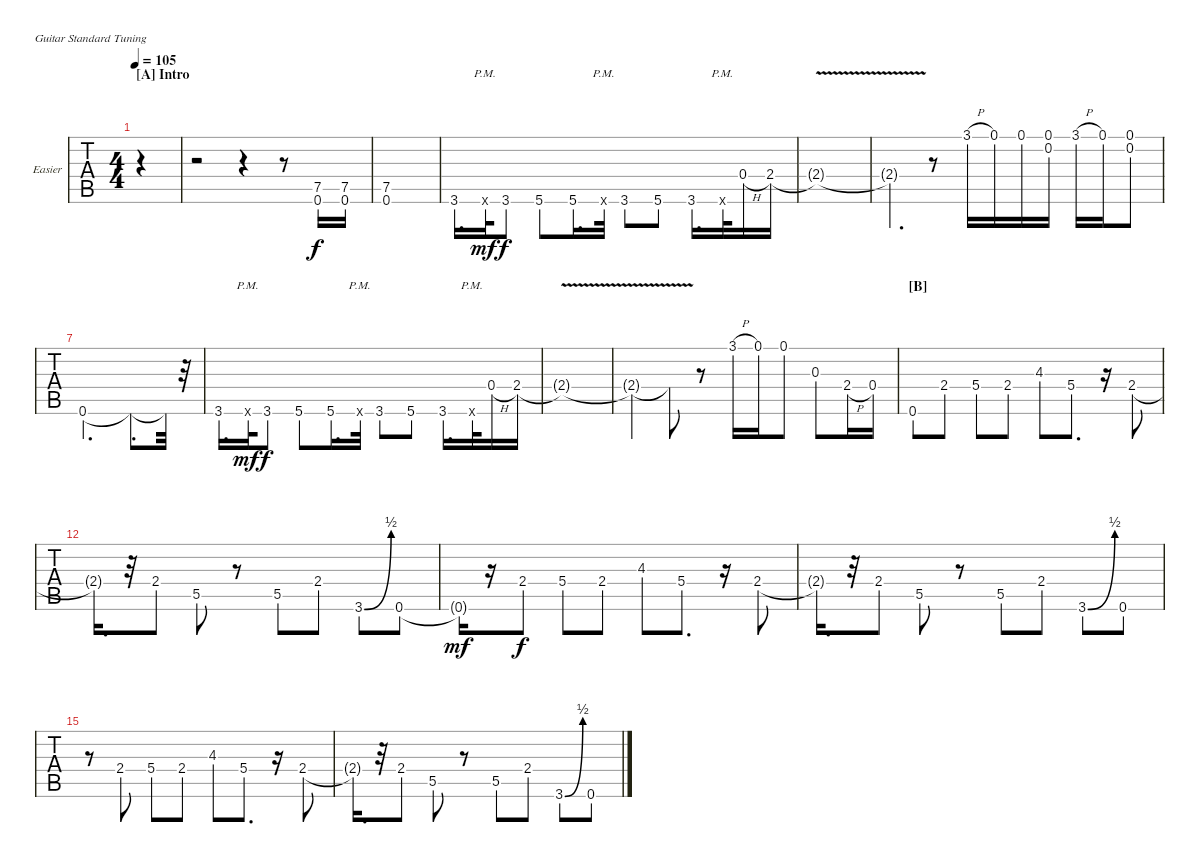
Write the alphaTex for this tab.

\bracketExtendMode nobrackets
\firstSystemTrackNameOrientation horizontal
\otherSystemsTrackNameOrientation horizontal
\defaultBarNumberDisplay FirstOfSystem
\track ("Guitar ver 1" "Easier") {instrument distortionguitar}
\staff {tabs}
\tuning (E4 B3 G3 D3 A2 E2)
\ts (4 4)
\beaming (8 2 2 2 2)
\section ("A" "Intro")
\tempo 105
\clef g2
\ks c
|
r.2 r.4 r.8 (0.6 7.5).16{lyrics (0 "") lyrics (1 "") lyrics (2 "") lyrics (3 "") lyrics (4 "")} (0.6 7.5).16{lyrics (0 "") lyrics (1 "") lyrics (2 "") lyrics (3 "") lyrics (4 "")} |
(0.6 7.5).1{lyrics (0 "") lyrics (1 "") lyrics (2 "") lyrics (3 "") lyrics (4 "")} |
3.6.16{d lyrics (0 "") lyrics (1 "") lyrics (2 "") lyrics (3 "") lyrics (4 "")} 3.6{pm x}.32{lyrics (0 "") lyrics (1 "") lyrics (2 "") lyrics (3 "") lyrics (4 "") dy mf} 3.6.8{lyrics (0 "") lyrics (1 "") lyrics (2 "") lyrics (3 "") lyrics (4 "") dy f} 5.6.8{lyrics (0 "") lyrics (1 "") lyrics (2 "") lyrics (3 "") lyrics (4 "")} 5.6.16{d lyrics (0 "") lyrics (1 "") lyrics (2 "") lyrics (3 "") lyrics (4 "")} 5.6{pm x}.32{lyrics (0 "") lyrics (1 "") lyrics (2 "") lyrics (3 "") lyrics (4 "")} 3.6.8{lyrics (0 "") lyrics (1 "") lyrics (2 "") lyrics (3 "") lyrics (4 "")} 5.6.8{lyrics (0 "") lyrics (1 "") lyrics (2 "") lyrics (3 "") lyrics (4 "")} 3.6.16{d lyrics (0 "") lyrics (1 "") lyrics (2 "") lyrics (3 "") lyrics (4 "")} 3.6{pm x}.32{lyrics (0 "") lyrics (1 "") lyrics (2 "") lyrics (3 "") lyrics (4 "")} 0.4{h}.16{lyrics (0 "") lyrics (1 "") lyrics (2 "") lyrics (3 "") lyrics (4 "")} 2.4.16{lyrics (0 "") lyrics (1 "") lyrics (2 "") lyrics (3 "") lyrics (4 "")} |
2.4{v t}.1{lyrics (0 "") lyrics (1 "") lyrics (2 "") lyrics (3 "") lyrics (4 "")} |
2.4{v t}.4{d lyrics (0 "") lyrics (1 "") lyrics (2 "") lyrics (3 "") lyrics (4 "")} r.8 3.1{h}.16{lyrics (0 "") lyrics (1 "") lyrics (2 "") lyrics (3 "") lyrics (4 "")} 0.1.16{lyrics (0 "") lyrics (1 "") lyrics (2 "") lyrics (3 "") lyrics (4 "")} 0.1.16{lyrics (0 "") lyrics (1 "") lyrics (2 "") lyrics (3 "") lyrics (4 "")} (0.2 0.1).16{lyrics (0 "") lyrics (1 "") lyrics (2 "") lyrics (3 "") lyrics (4 "")} 3.1{h}.16{lyrics (0 "") lyrics (1 "") lyrics (2 "") lyrics (3 "") lyrics (4 "")} 0.1.16{lyrics (0 "") lyrics (1 "") lyrics (2 "") lyrics (3 "") lyrics (4 "")} (0.2 0.1).8{lyrics (0 "") lyrics (1 "") lyrics (2 "") lyrics (3 "") lyrics (4 "")} |
0.6.2{d lyrics (0 "") lyrics (1 "") lyrics (2 "") lyrics (3 "") lyrics (4 "")} 0.6{t}.8{d lyrics (0 "") lyrics (1 "") lyrics (2 "") lyrics (3 "") lyrics (4 "")} 0.6{t}.32{lyrics (0 "") lyrics (1 "") lyrics (2 "") lyrics (3 "") lyrics (4 "")} r.32 |
3.6.16{d lyrics (0 "") lyrics (1 "") lyrics (2 "") lyrics (3 "") lyrics (4 "")} 3.6{pm x}.32{lyrics (0 "") lyrics (1 "") lyrics (2 "") lyrics (3 "") lyrics (4 "") dy mf} 3.6.8{lyrics (0 "") lyrics (1 "") lyrics (2 "") lyrics (3 "") lyrics (4 "") dy f} 5.6.8{lyrics (0 "") lyrics (1 "") lyrics (2 "") lyrics (3 "") lyrics (4 "")} 5.6.16{d lyrics (0 "") lyrics (1 "") lyrics (2 "") lyrics (3 "") lyrics (4 "")} 5.6{pm x}.32{lyrics (0 "") lyrics (1 "") lyrics (2 "") lyrics (3 "") lyrics (4 "")} 3.6.8{lyrics (0 "") lyrics (1 "") lyrics (2 "") lyrics (3 "") lyrics (4 "")} 5.6.8{lyrics (0 "") lyrics (1 "") lyrics (2 "") lyrics (3 "") lyrics (4 "")} 3.6.16{d lyrics (0 "") lyrics (1 "") lyrics (2 "") lyrics (3 "") lyrics (4 "")} 3.6{pm x}.32{lyrics (0 "") lyrics (1 "") lyrics (2 "") lyrics (3 "") lyrics (4 "")} 0.4{h}.16{lyrics (0 "") lyrics (1 "") lyrics (2 "") lyrics (3 "") lyrics (4 "")} 2.4.16{lyrics (0 "") lyrics (1 "") lyrics (2 "") lyrics (3 "") lyrics (4 "")} |
2.4{v t}.1{lyrics (0 "") lyrics (1 "") lyrics (2 "") lyrics (3 "") lyrics (4 "")} |
2.4{v t}.4{lyrics (0 "") lyrics (1 "") lyrics (2 "") lyrics (3 "") lyrics (4 "")} 2.4{v t}.8{lyrics (0 "") lyrics (1 "") lyrics (2 "") lyrics (3 "") lyrics (4 "")} r.8 3.1{h}.16{lyrics (0 "") lyrics (1 "") lyrics (2 "") lyrics (3 "") lyrics (4 "")} 0.1.16{lyrics (0 "") lyrics (1 "") lyrics (2 "") lyrics (3 "") lyrics (4 "")} 0.1.8{lyrics (0 "") lyrics (1 "") lyrics (2 "") lyrics (3 "") lyrics (4 "")} 0.3.8{lyrics (0 "") lyrics (1 "") lyrics (2 "") lyrics (3 "") lyrics (4 "")} 2.4{h}.16{lyrics (0 "") lyrics (1 "") lyrics (2 "") lyrics (3 "") lyrics (4 "")} 0.4.16{lyrics (0 "") lyrics (1 "") lyrics (2 "") lyrics (3 "") lyrics (4 "")} |
\section ("B" "")
0.6.8{lyrics (0 "") lyrics (1 "") lyrics (2 "") lyrics (3 "") lyrics (4 "")} 2.4.8{lyrics (0 "") lyrics (1 "") lyrics (2 "") lyrics (3 "") lyrics (4 "")} 5.4.8{lyrics (0 "") lyrics (1 "") lyrics (2 "") lyrics (3 "") lyrics (4 "")} 2.4.8{lyrics (0 "") lyrics (1 "") lyrics (2 "") lyrics (3 "") lyrics (4 "")} 4.3.8{lyrics (0 "") lyrics (1 "") lyrics (2 "") lyrics (3 "") lyrics (4 "")} 5.4.8{d lyrics (0 "") lyrics (1 "") lyrics (2 "") lyrics (3 "") lyrics (4 "")} r.16 2.4.8{lyrics (0 "") lyrics (1 "") lyrics (2 "") lyrics (3 "") lyrics (4 "")} |
2.4{t}.16{d} r.32 2.4.8{lyrics (0 "") lyrics (1 "") lyrics (2 "") lyrics (3 "") lyrics (4 "")} 5.5.8{lyrics (0 "") lyrics (1 "") lyrics (2 "") lyrics (3 "") lyrics (4 "")} r.8 5.5.8{lyrics (0 "") lyrics (1 "") lyrics (2 "") lyrics (3 "") lyrics (4 "")} 2.4.8{lyrics (0 "") lyrics (1 "") lyrics (2 "") lyrics (3 "") lyrics (4 "")} 3.6{be (bend 0 0 28.799999999999997 2)}.8{lyrics (0 "") lyrics (1 "") lyrics (2 "") lyrics (3 "") lyrics (4 "")} 0.6.8{lyrics (0 "") lyrics (1 "") lyrics (2 "") lyrics (3 "") lyrics (4 "")} |
0.6{t}.16{dy mf} r.16 2.4.8{lyrics (0 "") lyrics (1 "") lyrics (2 "") lyrics (3 "") lyrics (4 "") dy f} 5.4.8{lyrics (0 "") lyrics (1 "") lyrics (2 "") lyrics (3 "") lyrics (4 "")} 2.4.8{lyrics (0 "") lyrics (1 "") lyrics (2 "") lyrics (3 "") lyrics (4 "")} 4.3.8{lyrics (0 "") lyrics (1 "") lyrics (2 "") lyrics (3 "") lyrics (4 "")} 5.4.8{d lyrics (0 "") lyrics (1 "") lyrics (2 "") lyrics (3 "") lyrics (4 "")} r.16 2.4.8{lyrics (0 "") lyrics (1 "") lyrics (2 "") lyrics (3 "") lyrics (4 "")} |
2.4{t}.16{d} r.32 2.4.8{lyrics (0 "") lyrics (1 "") lyrics (2 "") lyrics (3 "") lyrics (4 "")} 5.5.8{lyrics (0 "") lyrics (1 "") lyrics (2 "") lyrics (3 "") lyrics (4 "")} r.8 5.5.8{lyrics (0 "") lyrics (1 "") lyrics (2 "") lyrics (3 "") lyrics (4 "")} 2.4.8{lyrics (0 "") lyrics (1 "") lyrics (2 "") lyrics (3 "") lyrics (4 "")} 3.6{be (bend 0 0 28.799999999999997 2)}.8{lyrics (0 "") lyrics (1 "") lyrics (2 "") lyrics (3 "") lyrics (4 "")} 0.6.8{lyrics (0 "") lyrics (1 "") lyrics (2 "") lyrics (3 "") lyrics (4 "")} |
r.8 2.4.8{lyrics (0 "") lyrics (1 "") lyrics (2 "") lyrics (3 "") lyrics (4 "")} 5.4.8{lyrics (0 "") lyrics (1 "") lyrics (2 "") lyrics (3 "") lyrics (4 "")} 2.4.8{lyrics (0 "") lyrics (1 "") lyrics (2 "") lyrics (3 "") lyrics (4 "")} 4.3.8{lyrics (0 "") lyrics (1 "") lyrics (2 "") lyrics (3 "") lyrics (4 "")} 5.4.8{d lyrics (0 "") lyrics (1 "") lyrics (2 "") lyrics (3 "") lyrics (4 "")} r.16 2.4.8{lyrics (0 "") lyrics (1 "") lyrics (2 "") lyrics (3 "") lyrics (4 "")} |
2.4{t}.16{d} r.32 2.4.8{lyrics (0 "") lyrics (1 "") lyrics (2 "") lyrics (3 "") lyrics (4 "")} 5.5.8{lyrics (0 "") lyrics (1 "") lyrics (2 "") lyrics (3 "") lyrics (4 "")} r.8 5.5.8{lyrics (0 "") lyrics (1 "") lyrics (2 "") lyrics (3 "") lyrics (4 "")} 2.4.8{lyrics (0 "") lyrics (1 "") lyrics (2 "") lyrics (3 "") lyrics (4 "")} 3.6{be (bend 0 0 28.799999999999997 2)}.8{lyrics (0 "") lyrics (1 "") lyrics (2 "") lyrics (3 "") lyrics (4 "")} 0.6.8{lyrics (0 "") lyrics (1 "") lyrics (2 "") lyrics (3 "") lyrics (4 "")}
